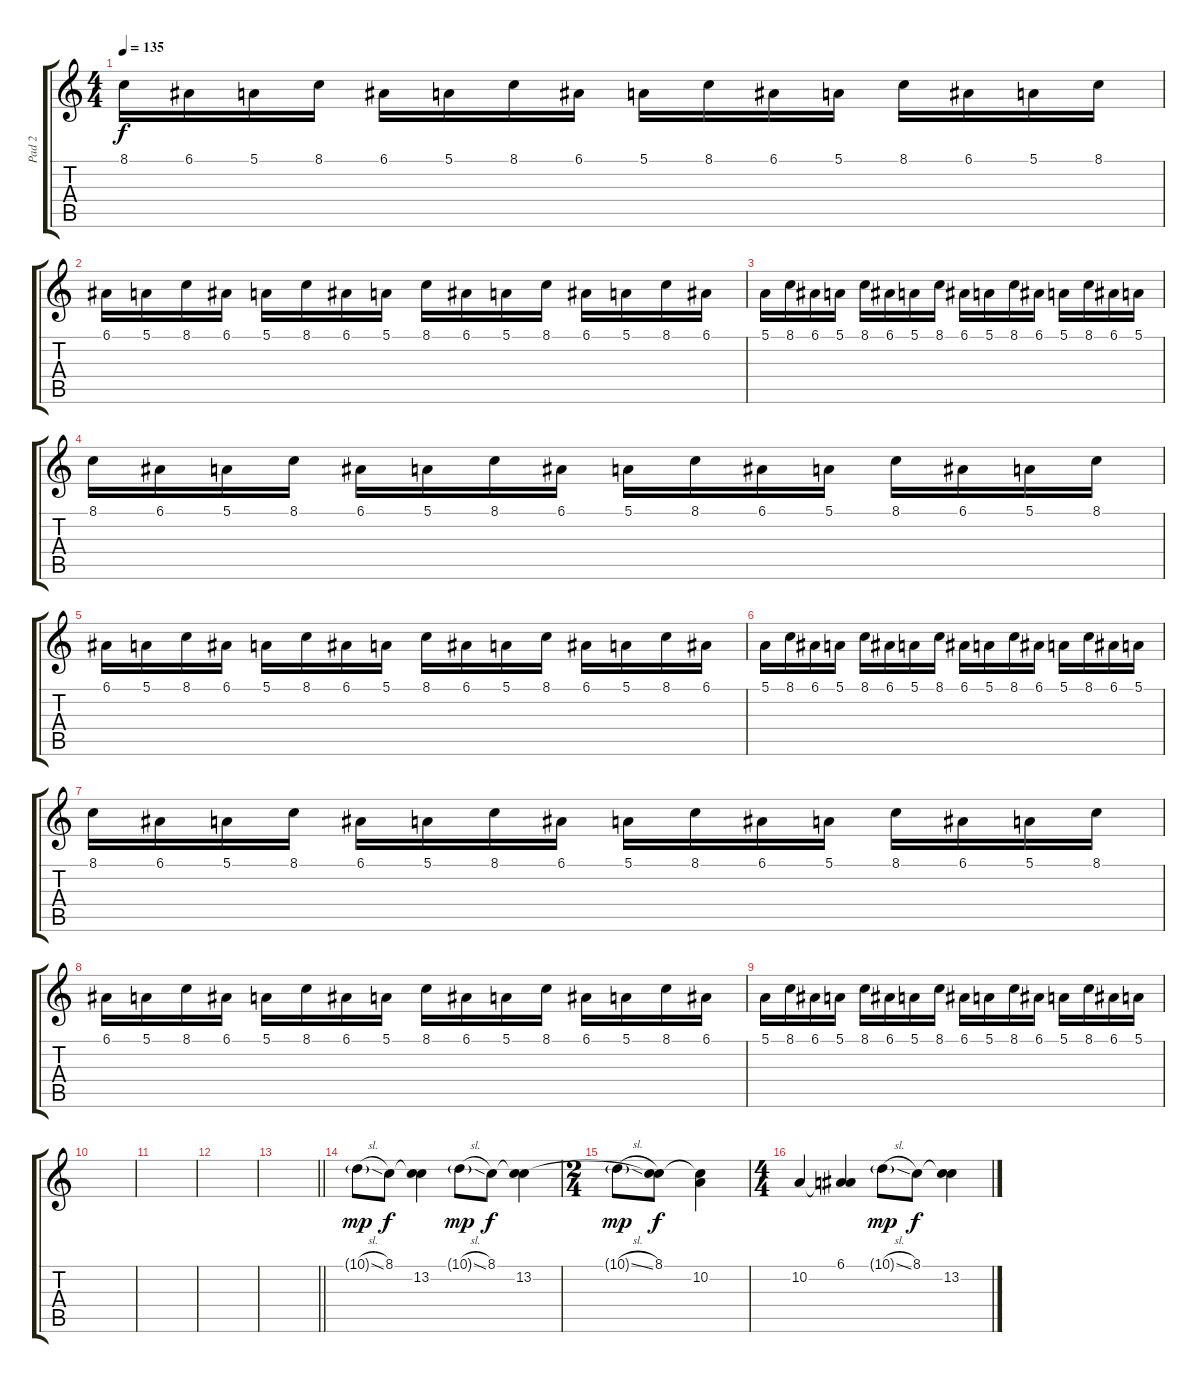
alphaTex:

\track ("Pad 2" "Pad 2") {instrument pad4choir}
\staff {score tabs}
\tuning (E4 B3 G3 D3 A2 E2) {hide}
\ts (4 4)
\tempo 135
\clef g2
\ks c
8.1.16{dy f} 6.1.16 5.1.16 8.1.16 6.1.16 5.1.16 8.1.16 6.1.16 5.1.16 8.1.16 6.1.16 5.1.16 8.1.16 6.1.16 5.1.16 8.1.16 |
6.1.16 5.1.16 8.1.16 6.1.16 5.1.16 8.1.16 6.1.16 5.1.16 8.1.16 6.1.16 5.1.16 8.1.16 6.1.16 5.1.16 8.1.16 6.1.16 |
5.1.16 8.1.16 6.1.16 5.1.16 8.1.16 6.1.16 5.1.16 8.1.16 6.1.16 5.1.16 8.1.16 6.1.16 5.1.16 8.1.16 6.1.16 5.1.16 |
8.1.16 6.1.16 5.1.16 8.1.16 6.1.16 5.1.16 8.1.16 6.1.16 5.1.16 8.1.16 6.1.16 5.1.16 8.1.16 6.1.16 5.1.16 8.1.16 |
6.1.16 5.1.16 8.1.16 6.1.16 5.1.16 8.1.16 6.1.16 5.1.16 8.1.16 6.1.16 5.1.16 8.1.16 6.1.16 5.1.16 8.1.16 6.1.16 |
5.1.16 8.1.16 6.1.16 5.1.16 8.1.16 6.1.16 5.1.16 8.1.16 6.1.16 5.1.16 8.1.16 6.1.16 5.1.16 8.1.16 6.1.16 5.1.16 |
8.1.16 6.1.16 5.1.16 8.1.16 6.1.16 5.1.16 8.1.16 6.1.16 5.1.16 8.1.16 6.1.16 5.1.16 8.1.16 6.1.16 5.1.16 8.1.16 |
6.1.16 5.1.16 8.1.16 6.1.16 5.1.16 8.1.16 6.1.16 5.1.16 8.1.16 6.1.16 5.1.16 8.1.16 6.1.16 5.1.16 8.1.16 6.1.16 |
5.1.16 8.1.16 6.1.16 5.1.16 8.1.16 6.1.16 5.1.16 8.1.16 6.1.16 5.1.16 8.1.16 6.1.16 5.1.16 8.1.16 6.1.16 5.1.16 |
|
|
|
\barLineRight lightlight
|
\section ("" "")
10.1{sl g}.8{dy mp volume 11 instrument pad4choir} 8.1.8{dy f} (8.1{t} 13.2).4 10.1{sl g}.8{dy mp} 8.1.8{dy f} (8.1{t} 13.2).4 |
\ts (2 4)
10.1{sl g}.8{dy mp} (8.1 13.2{t}).8{dy f} (8.1{t} 10.2).4 |
\ts (4 4)
10.2.4 (6.1 10.2{t}).4 10.1{sl g}.8{dy mp} 8.1.8{dy f} (8.1{t} 13.2).4
